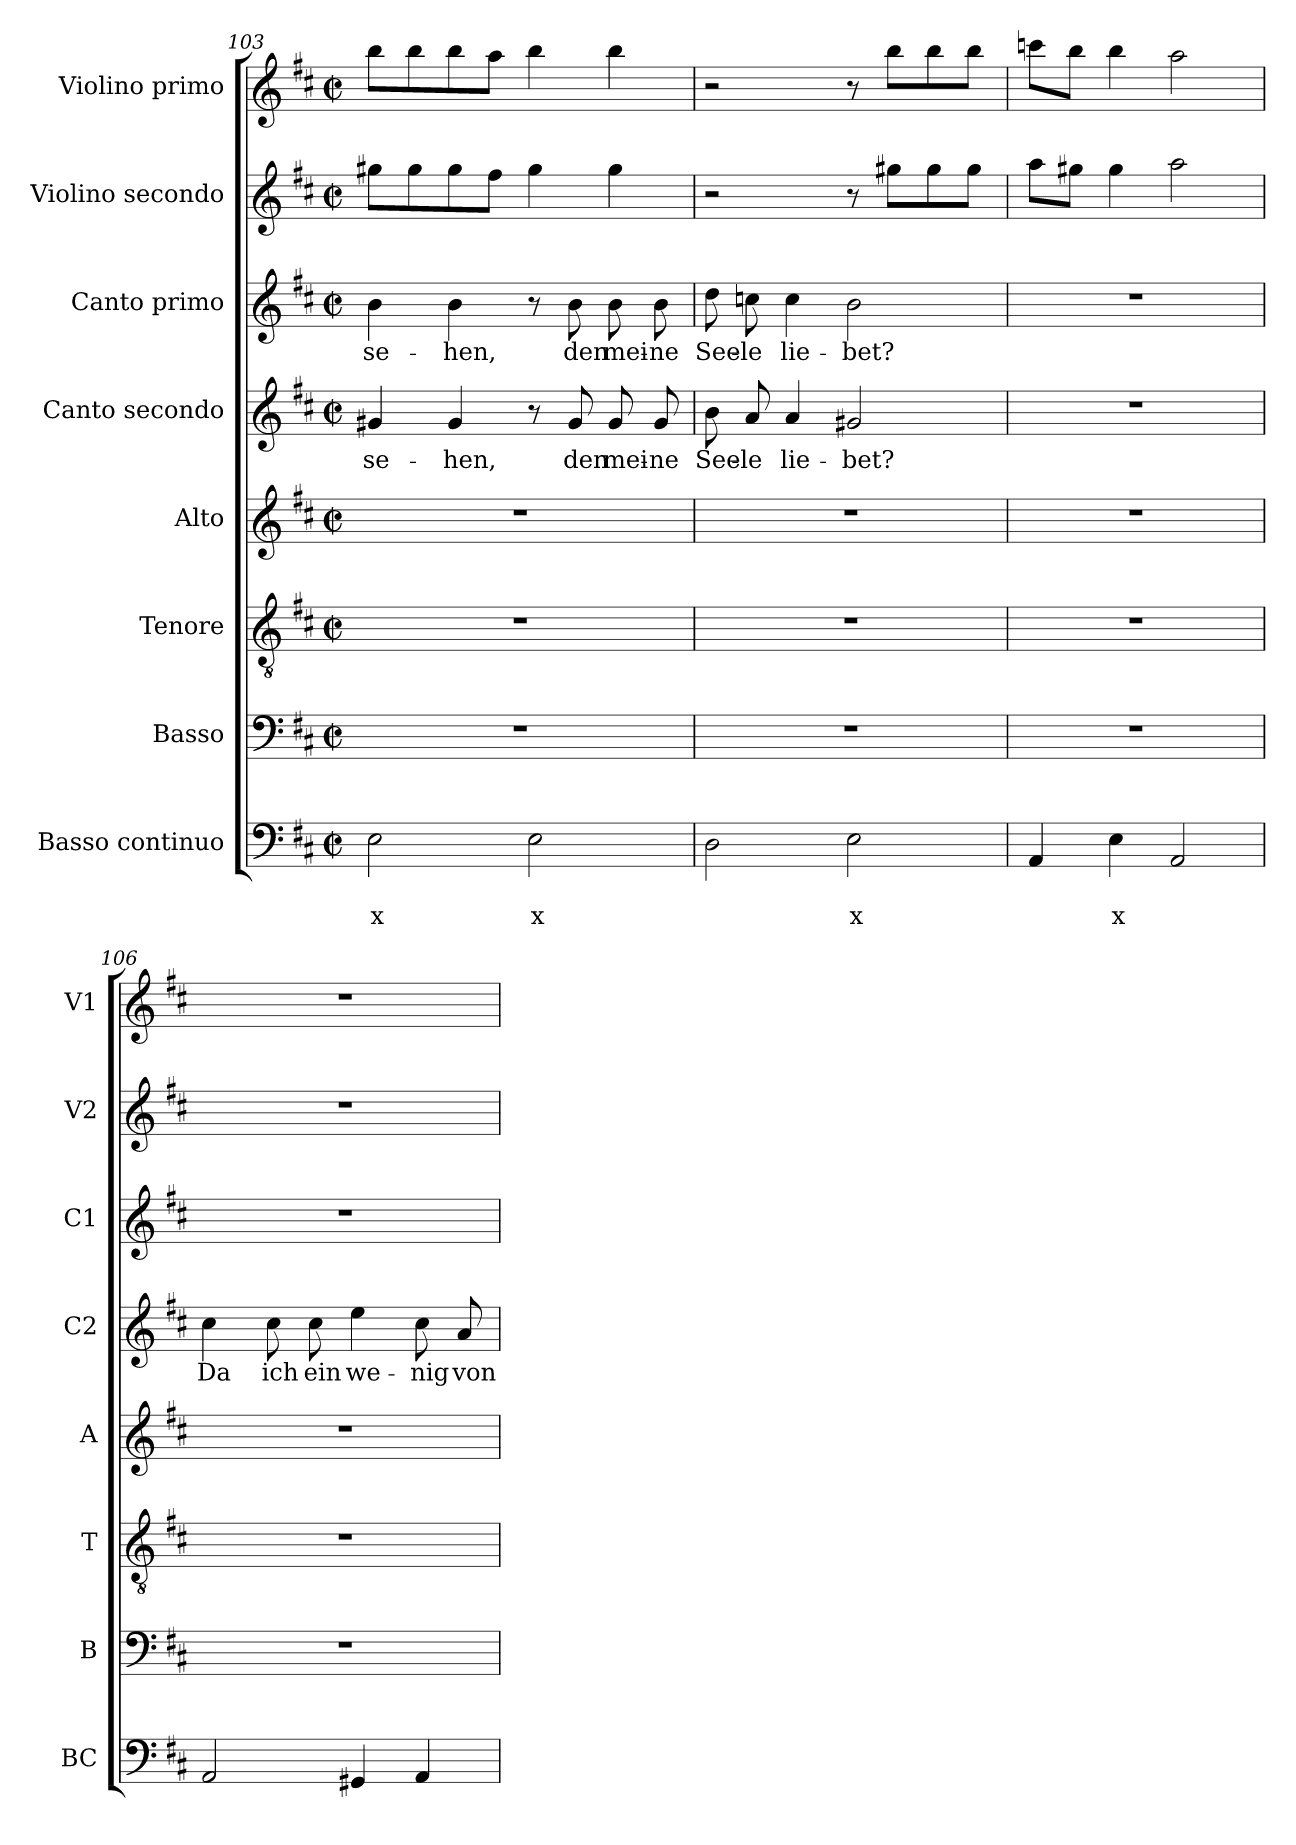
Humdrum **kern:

**kern	**text	**text	**kern	**kern	**kern	**kern	**text	**kern	**text	**kern	**kern
*part8	*part8	*part8	*part7	*part6	*part5	*part4	*part4	*part3	*part3	*part2	*part1
*staff8	*staff8	*staff8	*staff7	*staff6	*staff5	*staff4	*staff4	*staff3	*staff3	*staff2	*staff1
*I"Basso continuo	*	*	*I"Basso	*I"Tenore	*I"Alto	*I"Canto secondo	*	*I"Canto primo	*	*I"Violino secondo	*I"Violino primo
*I'BC	*	*	*I'B	*I'T	*I'A	*I'C2	*	*I'C1	*	*I'V2	*I'V1
*clefF4	*	*	*clefF4	*clefGv2	*clefG2	*clefG2	*	*clefG2	*	*clefG2	*clefG2
*k[f#c#]	*	*	*k[f#c#]	*k[f#c#]	*k[f#c#]	*k[f#c#]	*	*k[f#c#]	*	*k[f#c#]	*k[f#c#]
*D:	*	*	*D:	*D:	*D:	*D:	*	*D:	*	*D:	*D:
*M2/2	*	*	*M2/2	*M2/2	*M2/2	*M2/2	*	*M2/2	*	*M2/2	*M2/2
*met(c|)	*	*	*met(c|)	*met(c|)	*met(c|)	*met(c|)	*	*met(c|)	*	*met(c|)	*met(c|)
=103	=103	=103	=103	=103	=103	=103	=103	=103	=103	=103	=103
!	!	!LO:LY:b	!	!	!	!	!LO:LY:b	!	!LO:LY:b	!	!
2E\	.	x	1r	1r	1r	4g#X/	-se-	4b\	-se-	8gg#X\L	8bb\L
.	.	.	.	.	.	.	.	.	.	8gg#\	8bb\
!	!	!	!	!	!	!	!LO:LY:b	!	!LO:LY:b	!	!
.	.	.	.	.	.	4g#/	-hen,	4b\	-hen,	8gg#\	8bb\
.	.	.	.	.	.	.	.	.	.	8ff#\J	8aa\J
!	!	!LO:LY:b	!	!	!	!	!	!	!	!	!
2E\	.	x	.	.	.	8r	.	8r	.	4gg#\	4bb\
!	!	!	!	!	!	!	!LO:LY:b	!	!LO:LY:b	!	!
.	.	.	.	.	.	8g#/	den	8b\	den	.	.
!	!	!	!	!	!	!	!LO:LY:b	!	!LO:LY:b	!	!
.	.	.	.	.	.	8g#/	mei-	8b\	mei-	4gg#\	4bb\
!	!	!	!	!	!	!	!LO:LY:b	!	!LO:LY:b	!	!
.	.	.	.	.	.	8g#/	-ne	8b\	-ne	.	.
!!LO:LB:g=z
=104	=104	=104	=104	=104	=104	=104	=104	=104	=104	=104	=104
!	!	!	!	!	!	!	!LO:LY:b	!	!LO:LY:b	!	!
2D\	.	.	1r	1r	1r	8b\	See-	8dd\	See-	2r	2r
!	!	!	!	!	!	!	!LO:LY:b	!	!LO:LY:b	!	!
.	.	.	.	.	.	8a/	-le	8ccn\	-le	.	.
!	!	!	!	!	!	!	!LO:LY:b	!	!LO:LY:b	!	!
.	.	.	.	.	.	4a/	lie-	4cc\	lie-	.	.
!	!	!LO:LY:b	!	!	!	!	!LO:LY:b	!	!LO:LY:b	!	!
2E\	.	x	.	.	.	2g#X/	-bet?	2b\	-bet?	8r	8r
.	.	.	.	.	.	.	.	.	.	8gg#X\L	8bb\L
.	.	.	.	.	.	.	.	.	.	8gg#\	8bb\
.	.	.	.	.	.	.	.	.	.	8gg#\J	8bb\J
=105	=105	=105	=105	=105	=105	=105	=105	=105	=105	=105	=105
4AA/	.	.	1r	1r	1r	1r	.	1r	.	8aa\L	8cccn\L
.	.	.	.	.	.	.	.	.	.	8gg#X\J	8bb\J
!	!	!LO:LY:b	!	!	!	!	!	!	!	!	!
4E\	.	x	.	.	.	.	.	.	.	4gg#\	4bb\
2AA/	.	.	.	.	.	.	.	.	.	2aa\	2aa\
=106	=106	=106	=106	=106	=106	=106	=106	=106	=106	=106	=106
!	!	!	!	!	!	!	!LO:LY:b	!	!	!	!
2AA/	.	.	1r	1r	1r	4cc#\	Da	1r	.	1r	1r
!	!	!	!	!	!	!	!LO:LY:b	!	!	!	!
.	.	.	.	.	.	8cc#\	ich	.	.	.	.
!	!	!	!	!	!	!	!LO:LY:b	!	!	!	!
.	.	.	.	.	.	8cc#\	ein	.	.	.	.
!	!	!	!	!	!	!	!LO:LY:b	!	!	!	!
4GG#X/	.	.	.	.	.	4ee\	we-	.	.	.	.
!	!	!	!	!	!	!	!LO:LY:b	!	!	!	!
4AA/	.	.	.	.	.	8cc#\	-nig	.	.	.	.
!	!	!	!	!	!	!	!LO:LY:b	!	!	!	!
.	.	.	.	.	.	8a/	von	.	.	.	.
=	=	=	=	=	=	=	=	=	=	=	=
*-	*-	*-	*-	*-	*-	*-	*-	*-	*-	*-	*-
